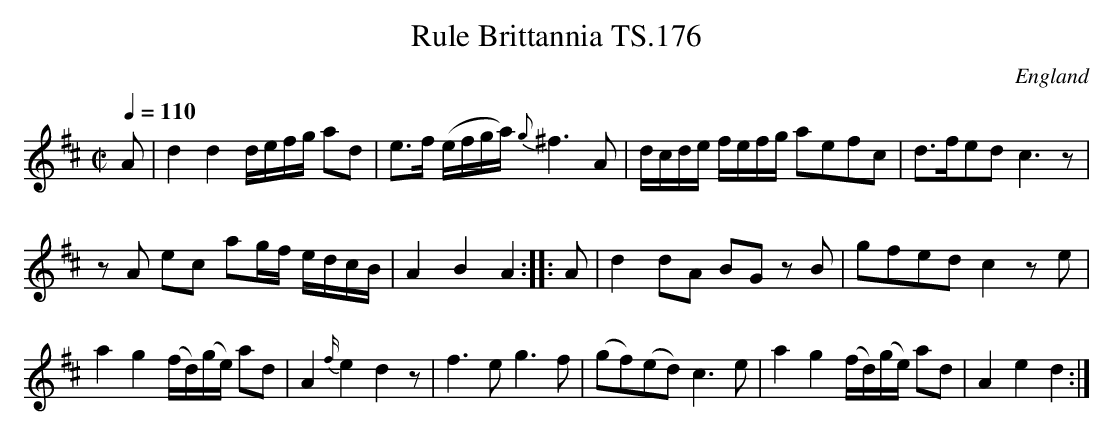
X:1
T:Rule Brittannia TS.176
M:C|
L:1/8
Q:1/4=110
O:England
notC:Thomas Arne 1740
K:D major
A|d2d2 d/e/f/g/ ad|e>f (e/f/g/a/){g}^f3A|d/c/d/e/ f/e/f/g/ aefc|d>fed c3z|!
zA ec ag/f/ e/d/c/B/|A2B2A2::A|d2dA BGz B|gfed c2ze|!
a2g2(f/d/)(g/e/) ad|A2{f/}e2d2z|f3eg3f|(gf)(ed)c3e|a2g2(f/d/)(g/e/) ad|A2e2d2:|]
